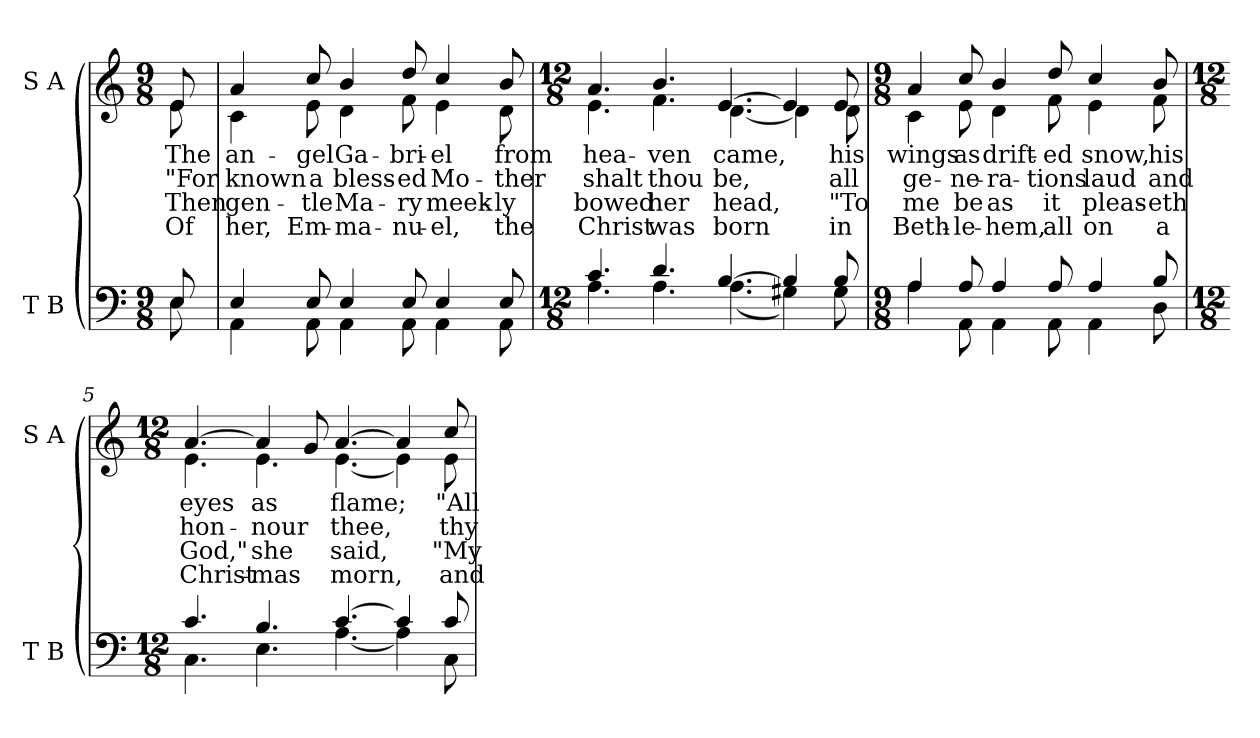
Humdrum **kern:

**kern	**kern	**text	**text	**text	**text
*part2	*part1	*part1	*part1	*part1	*part1
*staff2	*staff1	*staff1	*staff1	*staff1	*staff1
*I"T B	*I"S A	*	*	*	*
*I'T B	*I'S A	*	*	*	*
!!LO:PB:g=z
*clefF4	*clefG2	*	*	*	*
*k[]	*k[]	*	*	*	*
*C:	*C:	*	*	*	*
*M9/8	*M9/8	*	*	*	*
=1	=1	=1	=1	=1	=1
*^	*	*	*	*	*
!	!	!	!LO:LY:b:color=#000000	!LO:LY:b:color=#000000	!LO:LY:b:color=#000000	!LO:LY:b:color=#000000
*	*	*^	*	*	*	*
8Ei/	8Ei\	8ei/	8ei\	The	"For	Then	Of
=2	=2	=2	=2	=2	=2	=2	=2
!	!	!	!	!LO:LY:b:color=#000000	!LO:LY:b:color=#000000	!LO:LY:b:color=#000000	!LO:LY:b:color=#000000
4Ei/	4AAi\	4ai/	4ci\	an-	-known	gen-	her,
!	!	!	!	!LO:LY:b:color=#000000	!LO:LY:b:color=#000000	!LO:LY:b:color=#000000	!LO:LY:b:color=#000000
8Ei/	8AAi\	8cci/	8ei\	-gel	a	-tle	Em-
!	!	!	!	!LO:LY:b:color=#000000	!LO:LY:b:color=#000000	!LO:LY:b:color=#000000	!LO:LY:b:color=#000000
4Ei/	4AAi\	4bi/	4di\	Ga-	-bless-	-Ma-	ma-
!	!	!	!	!LO:LY:b:color=#000000	!LO:LY:b:color=#000000	!LO:LY:b:color=#000000	!LO:LY:b:color=#000000
8Ei/	8AAi\	8ddi/	8fi\	-bri-	ed	-ry	-nu-
!	!	!	!	!LO:LY:b:color=#000000	!LO:LY:b:color=#000000	!LO:LY:b:color=#000000	!LO:LY:b:color=#000000
4Ei/	4AAi\	4cci/	4ei\	-el	-Mo-	meek-	el,
!	!	!	!	!LO:LY:b:color=#000000	!LO:LY:b:color=#000000	!LO:LY:b:color=#000000	!LO:LY:b:color=#000000
8Ei/	8AAi\	8bi/	8di\	from	ther	ly	-the
=3	=3	=3	=3	=3	=3	=3	=3
*M12/8	*	*M12/8	*	*	*	*	*
!	!	!	!	!LO:LY:b:color=#000000	!LO:LY:b:color=#000000	!LO:LY:b:color=#000000	!LO:LY:b:color=#000000
4.ci/	4.Ai\	4.ai/	4.ei\	hea-	shalt	bowed	Christ
!	!	!	!	!LO:LY:b:color=#000000	!LO:LY:b:color=#000000	!LO:LY:b:color=#000000	!LO:LY:b:color=#000000
4.di/	4.Ai\	4.bi/	4.fi\	-ven	thou	her	was
!	!	!	!	!LO:LY:b:color=#000000	!LO:LY:b:color=#000000	!LO:LY:b:color=#000000	!LO:LY:b:color=#000000
[4.Bi/	(4.Ai\	[4.ei/	[4.di\	came,	be,	head,	born
4Bi/]	4G#Xi\)	4ei/]	4di\]	.	.	.	.
!	!	!	!	!LO:LY:b:color=#000000	!LO:LY:b:color=#000000	!LO:LY:b:color=#000000	!LO:LY:b:color=#000000
8Bi/	8G#i\	8ei/	8di\	his	all	"To	in
!!LO:LB:g=z	!!
=4	=4	=4	=4	=4	=4	=4	=4
*M9/8	*	*M9/8	*	*	*	*	*
!	!	!	!	!LO:LY:b:color=#000000	!LO:LY:b:color=#000000	!LO:LY:b:color=#000000	!LO:LY:b:color=#000000
4Ai/	4Ai\	4ai/	4ci\	wings	ge-	-me	Beth-
!	!	!	!	!LO:LY:b:color=#000000	!LO:LY:b:color=#000000	!LO:LY:b:color=#000000	!LO:LY:b:color=#000000
8Ai/	8AAi\	8cci/	8ei\	as	ne-	-be	-le-
!	!	!	!	!LO:LY:b:color=#000000	!LO:LY:b:color=#000000	!LO:LY:b:color=#000000	!LO:LY:b:color=#000000
4Ai/	4AAi\	4bi/	4di\	drift-	ra-	as	-hem,
!	!	!	!	!LO:LY:b:color=#000000	!LO:LY:b:color=#000000	!LO:LY:b:color=#000000	!LO:LY:b:color=#000000
8Ai/	8AAi\	8ddi/	8fi\	-ed	tions	it	-all
!	!	!	!	!LO:LY:b:color=#000000	!LO:LY:b:color=#000000	!LO:LY:b:color=#000000	!LO:LY:b:color=#000000
4Ai/	4AAi\	4cci/	4ei\	snow,	-laud	pleas-	on
!	!	!	!	!LO:LY:b:color=#000000	!LO:LY:b:color=#000000	!LO:LY:b:color=#000000	!LO:LY:b:color=#000000
8Bi/	8Di\	8bi/	8fi\	his	and	eth	a
=5	=5	=5	=5	=5	=5	=5	=5
*M12/8	*	*M12/8	*	*	*	*	*
!	!	!	!	!LO:LY:b:color=#000000	!LO:LY:b:color=#000000	!LO:LY:b:color=#000000	!LO:LY:b:color=#000000
4.ci/	4.Ci\	[4.ai/	4.ei\	eyes	-hon-	-God,"	Christ-
!	!	!	!	!LO:LY:b:color=#000000	!LO:LY:b:color=#000000	!LO:LY:b:color=#000000	!LO:LY:b:color=#000000
4.Bi/	4.Ei\	4ai/]	4.ei\	as	nour	she	mas
.	.	8gi/	.	.	.	.	.
!	!	!	!	!LO:LY:b:color=#000000	!LO:LY:b:color=#000000	!LO:LY:b:color=#000000	!LO:LY:b:color=#000000
[4.ci/	[4.Ai\	[4.ai/	[4.ei\	flame;	thee,	said,	morn,
4ci/]	4Ai\]	4ai/]	4ei\]	.	.	.	.
!	!	!	!	!LO:LY:b:color=#000000	!LO:LY:b:color=#000000	!LO:LY:b:color=#000000	!LO:LY:b:color=#000000
8ci/	8Ci\	8cci/	8ei\	"All	thy	"My	and
*v	*v	*	*	*	*	*	*
*	*v	*v	*	*	*	*
=	=	=	=	=	=
*-	*-	*-	*-	*-	*-
